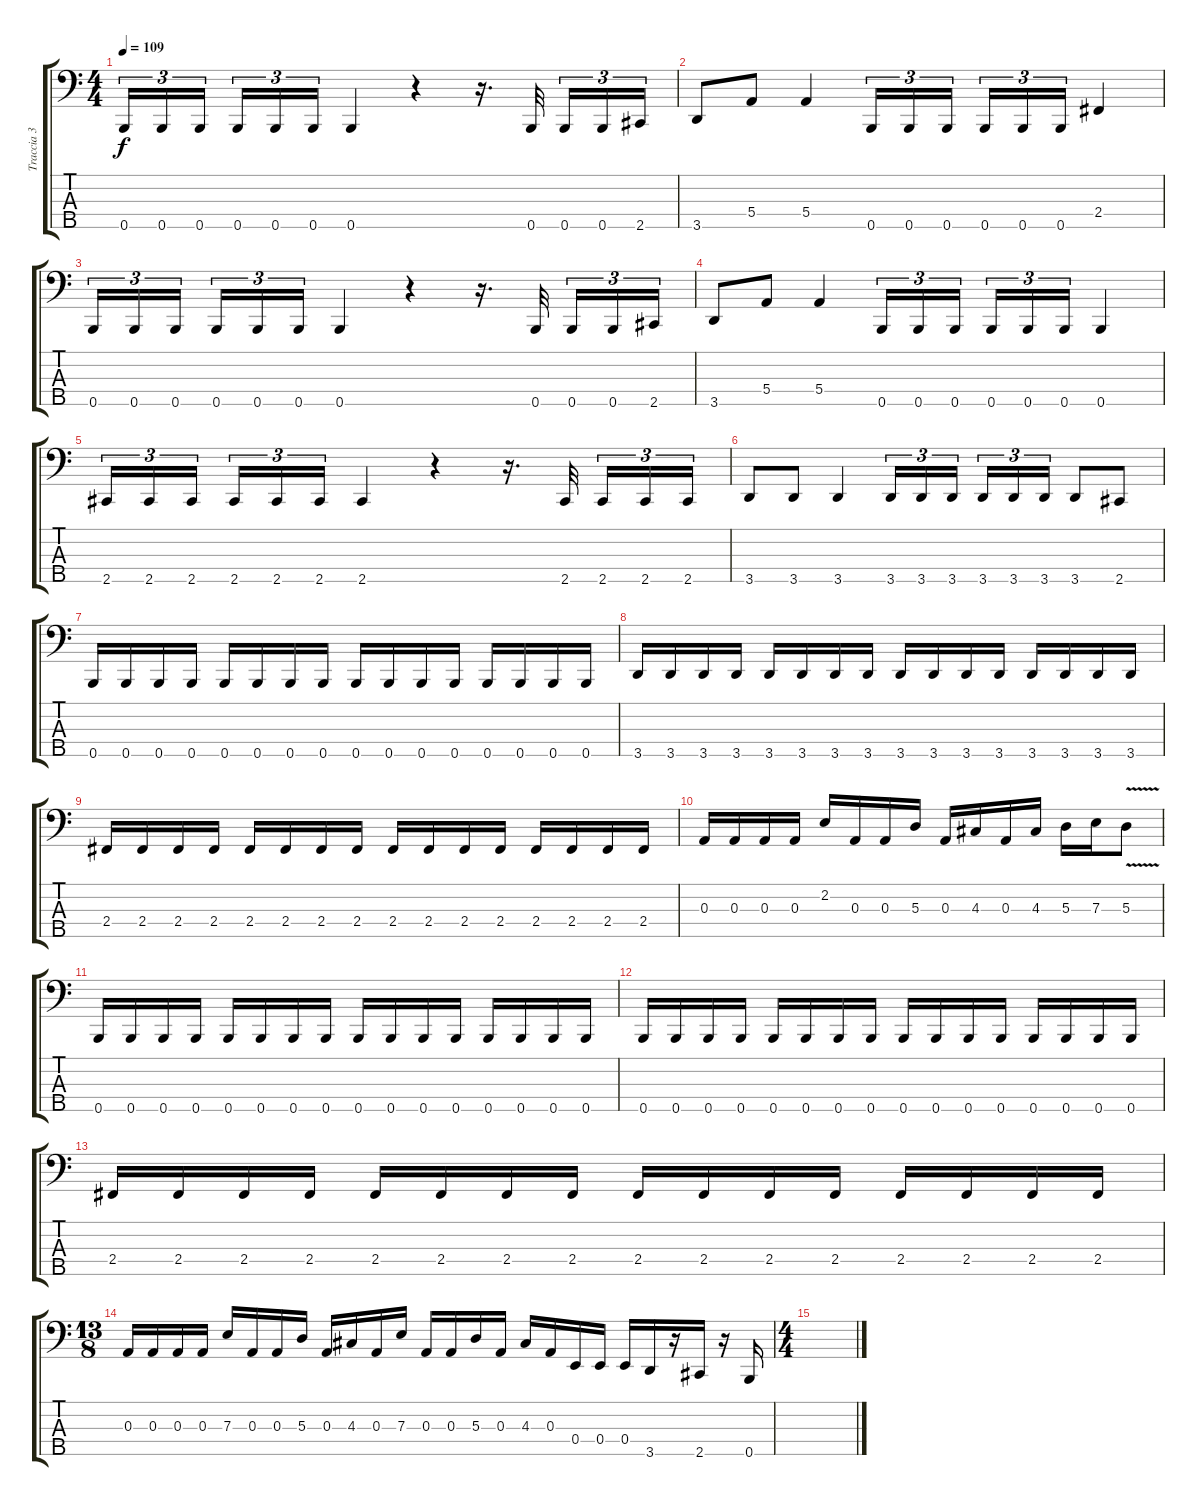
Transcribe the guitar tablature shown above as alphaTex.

\track ("Traccia 3" "Traccia 3") {instrument electricbassfinger}
\staff {score tabs}
\tuning (G2 D2 A1 E1 B0) {hide}
\ts (4 4)
\tempo 109
\clef f4
\ks c
0.5.16{tu (3 2) dy f} 0.5.16{tu (3 2)} 0.5.16{tu (3 2) beam splitsecondary} 0.5.16{tu (3 2)} 0.5.16{tu (3 2)} 0.5.16{tu (3 2)} 0.5.4 r.4 r.16{d} 0.5.32{beam splitsecondary} 0.5.16{tu (3 2)} 0.5.16{tu (3 2)} 2.5.16{tu (3 2)} |
3.5.8 5.4.8 5.4.4 0.5.16{tu (3 2)} 0.5.16{tu (3 2)} 0.5.16{tu (3 2) beam splitsecondary} 0.5.16{tu (3 2)} 0.5.16{tu (3 2)} 0.5.16{tu (3 2)} 2.4.4 |
0.5.16{tu (3 2)} 0.5.16{tu (3 2)} 0.5.16{tu (3 2) beam splitsecondary} 0.5.16{tu (3 2)} 0.5.16{tu (3 2)} 0.5.16{tu (3 2)} 0.5.4 r.4 r.16{d} 0.5.32{beam splitsecondary} 0.5.16{tu (3 2)} 0.5.16{tu (3 2)} 2.5.16{tu (3 2)} |
3.5.8 5.4.8 5.4.4 0.5.16{tu (3 2)} 0.5.16{tu (3 2)} 0.5.16{tu (3 2) beam splitsecondary} 0.5.16{tu (3 2)} 0.5.16{tu (3 2)} 0.5.16{tu (3 2)} 0.5.4 |
2.5.16{tu (3 2)} 2.5.16{tu (3 2)} 2.5.16{tu (3 2) beam splitsecondary} 2.5.16{tu (3 2)} 2.5.16{tu (3 2)} 2.5.16{tu (3 2)} 2.5.4 r.4 r.16{d} 2.5.32{beam splitsecondary} 2.5.16{tu (3 2)} 2.5.16{tu (3 2)} 2.5.16{tu (3 2)} |
3.5.8 3.5.8 3.5.4 3.5.16{tu (3 2)} 3.5.16{tu (3 2)} 3.5.16{tu (3 2) beam splitsecondary} 3.5.16{tu (3 2)} 3.5.16{tu (3 2)} 3.5.16{tu (3 2)} 3.5.8 2.5.8 |
0.5.16 0.5.16 0.5.16 0.5.16 0.5.16 0.5.16 0.5.16 0.5.16 0.5.16 0.5.16 0.5.16 0.5.16 0.5.16 0.5.16 0.5.16 0.5.16 |
3.5.16 3.5.16 3.5.16 3.5.16 3.5.16 3.5.16 3.5.16 3.5.16 3.5.16 3.5.16 3.5.16 3.5.16 3.5.16 3.5.16 3.5.16 3.5.16 |
2.4.16 2.4.16 2.4.16 2.4.16 2.4.16 2.4.16 2.4.16 2.4.16 2.4.16 2.4.16 2.4.16 2.4.16 2.4.16 2.4.16 2.4.16 2.4.16 |
0.3.16 0.3.16 0.3.16 0.3.16 2.2.16 0.3.16 0.3.16 5.3.16 0.3.16 4.3.16 0.3.16 4.3.16 5.3.16 7.3.16 5.3{v}.8 |
0.5.16 0.5.16 0.5.16 0.5.16 0.5.16 0.5.16 0.5.16 0.5.16 0.5.16 0.5.16 0.5.16 0.5.16 0.5.16 0.5.16 0.5.16 0.5.16 |
0.5.16 0.5.16 0.5.16 0.5.16 0.5.16 0.5.16 0.5.16 0.5.16 0.5.16 0.5.16 0.5.16 0.5.16 0.5.16 0.5.16 0.5.16 0.5.16 |
2.4.16 2.4.16 2.4.16 2.4.16 2.4.16 2.4.16 2.4.16 2.4.16 2.4.16 2.4.16 2.4.16 2.4.16 2.4.16 2.4.16 2.4.16 2.4.16 |
\ts (13 8)
0.3.16 0.3.16 0.3.16 0.3.16 7.3.16 0.3.16 0.3.16 5.3.16 0.3.16 4.3.16 0.3.16 7.3.16 0.3.16 0.3.16 5.3.16 0.3.16 4.3.16 0.3.16 0.4.16 0.4.16 0.4.16 3.5.16 r.16 2.5.16 r.16 0.5.16 |
\ts (4 4)
